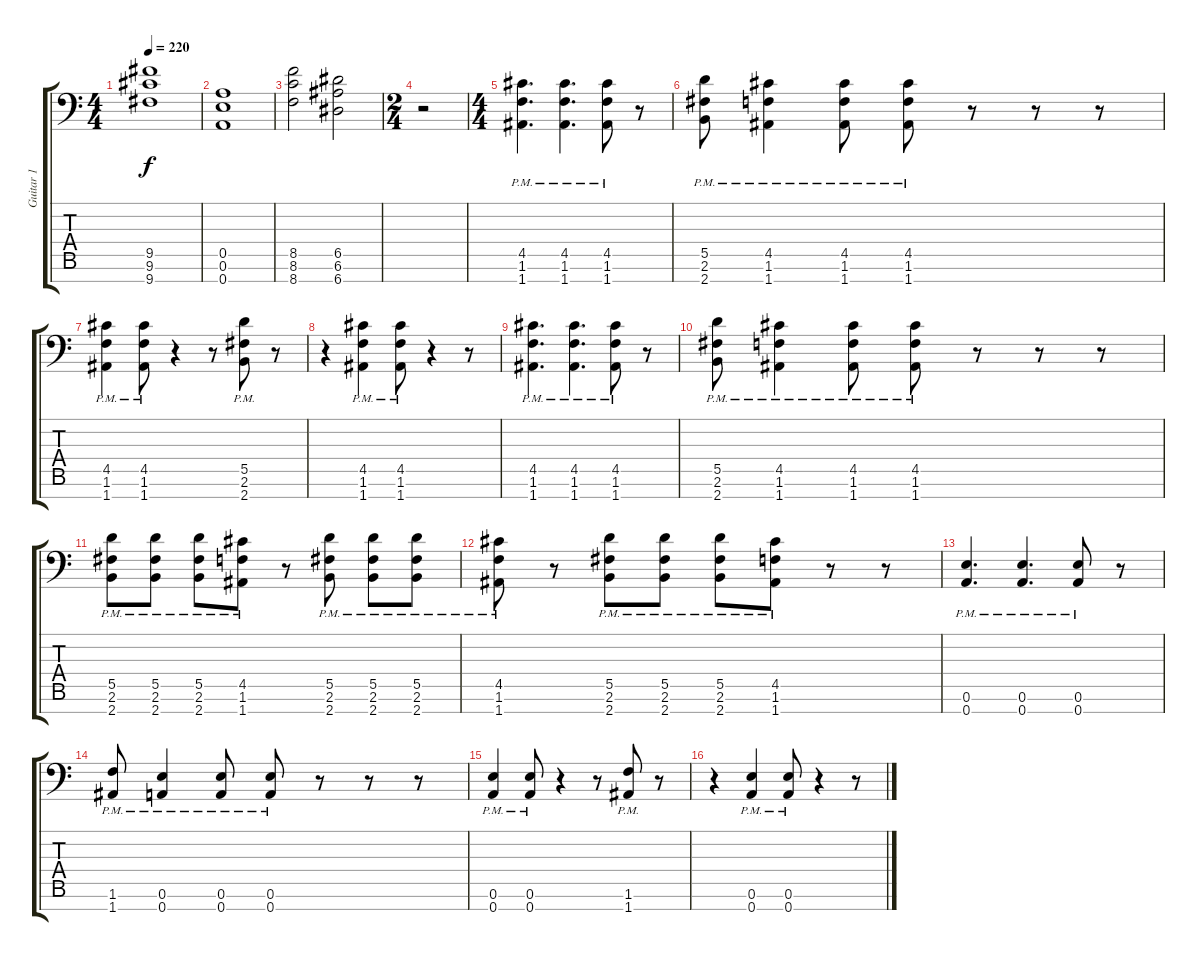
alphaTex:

\track ("Guitar 1" "Guitar 1") {instrument distortionguitar}
\staff {score tabs}
\tuning (E4 B3 G3 D3 A2 E2 A1) {hide}
\ts (4 4)
\tempo 220
\clef f4
\ks c
(9.5 9.6 9.7).1{dy f} |
(0.5 0.6 0.7).1 |
(8.5 8.6 8.7).2 (6.5 6.6 6.7).2 |
\ts (2 4)
r.2 |
\ts (4 4)
(4.5{pm} 1.6{pm} 1.7{pm}).4{d} (4.5{pm} 1.6{pm} 1.7{pm}).4{d} (4.5{pm} 1.6{pm} 1.7{pm}).8 r.8 |
(5.5{pm} 2.6{pm} 2.7{pm}).8 (4.5{pm} 1.6{pm} 1.7{pm}).4 (4.5{pm} 1.6{pm} 1.7{pm}).8 (4.5{pm} 1.6{pm} 1.7{pm}).8 r.8 r.8 r.8 |
(4.5{pm} 1.6{pm} 1.7{pm}).4 (4.5{pm} 1.6{pm} 1.7{pm}).8 r.4 r.8 (5.5{pm} 2.6{pm} 2.7{pm}).8 r.8 |
r.4 (4.5{pm} 1.6{pm} 1.7{pm}).4 (4.5{pm} 1.6{pm} 1.7{pm}).8 r.4 r.8 |
(4.5{pm} 1.6{pm} 1.7{pm}).4{d} (4.5{pm} 1.6{pm} 1.7{pm}).4{d} (4.5{pm} 1.6{pm} 1.7{pm}).8 r.8 |
(5.5{pm} 2.6{pm} 2.7{pm}).8 (4.5{pm} 1.6{pm} 1.7{pm}).4 (4.5{pm} 1.6{pm} 1.7{pm}).8 (4.5{pm} 1.6{pm} 1.7{pm}).8 r.8 r.8 r.8 |
(5.5{pm} 2.6{pm} 2.7{pm}).8 (5.5{pm} 2.6{pm} 2.7{pm}).8 (5.5{pm} 2.6{pm} 2.7{pm}).8 (4.5{pm} 1.6{pm} 1.7{pm}).8 r.8 (5.5{pm} 2.6{pm} 2.7{pm}).8 (5.5{pm} 2.6{pm} 2.7{pm}).8 (5.5{pm} 2.6{pm} 2.7{pm}).8 |
(4.5{pm} 1.6{pm} 1.7{pm}).8 r.8 (5.5{pm} 2.6{pm} 2.7{pm}).8 (5.5{pm} 2.6{pm} 2.7{pm}).8 (5.5{pm} 2.6{pm} 2.7{pm}).8 (4.5{pm} 1.6{pm} 1.7{pm}).8 r.8 r.8 |
(0.6{pm} 0.7{pm}).4{d} (0.6{pm} 0.7{pm}).4{d} (0.6{pm} 0.7{pm}).8 r.8 |
(1.6{pm} 1.7{pm}).8 (0.6{pm} 0.7{pm}).4 (0.6{pm} 0.7{pm}).8 (0.6{pm} 0.7{pm}).8 r.8 r.8 r.8 |
(0.6{pm} 0.7{pm}).4 (0.6{pm} 0.7{pm}).8 r.4 r.8 (1.6{pm} 1.7{pm}).8 r.8 |
r.4 (0.6{pm} 0.7{pm}).4 (0.6{pm} 0.7{pm}).8 r.4 r.8
